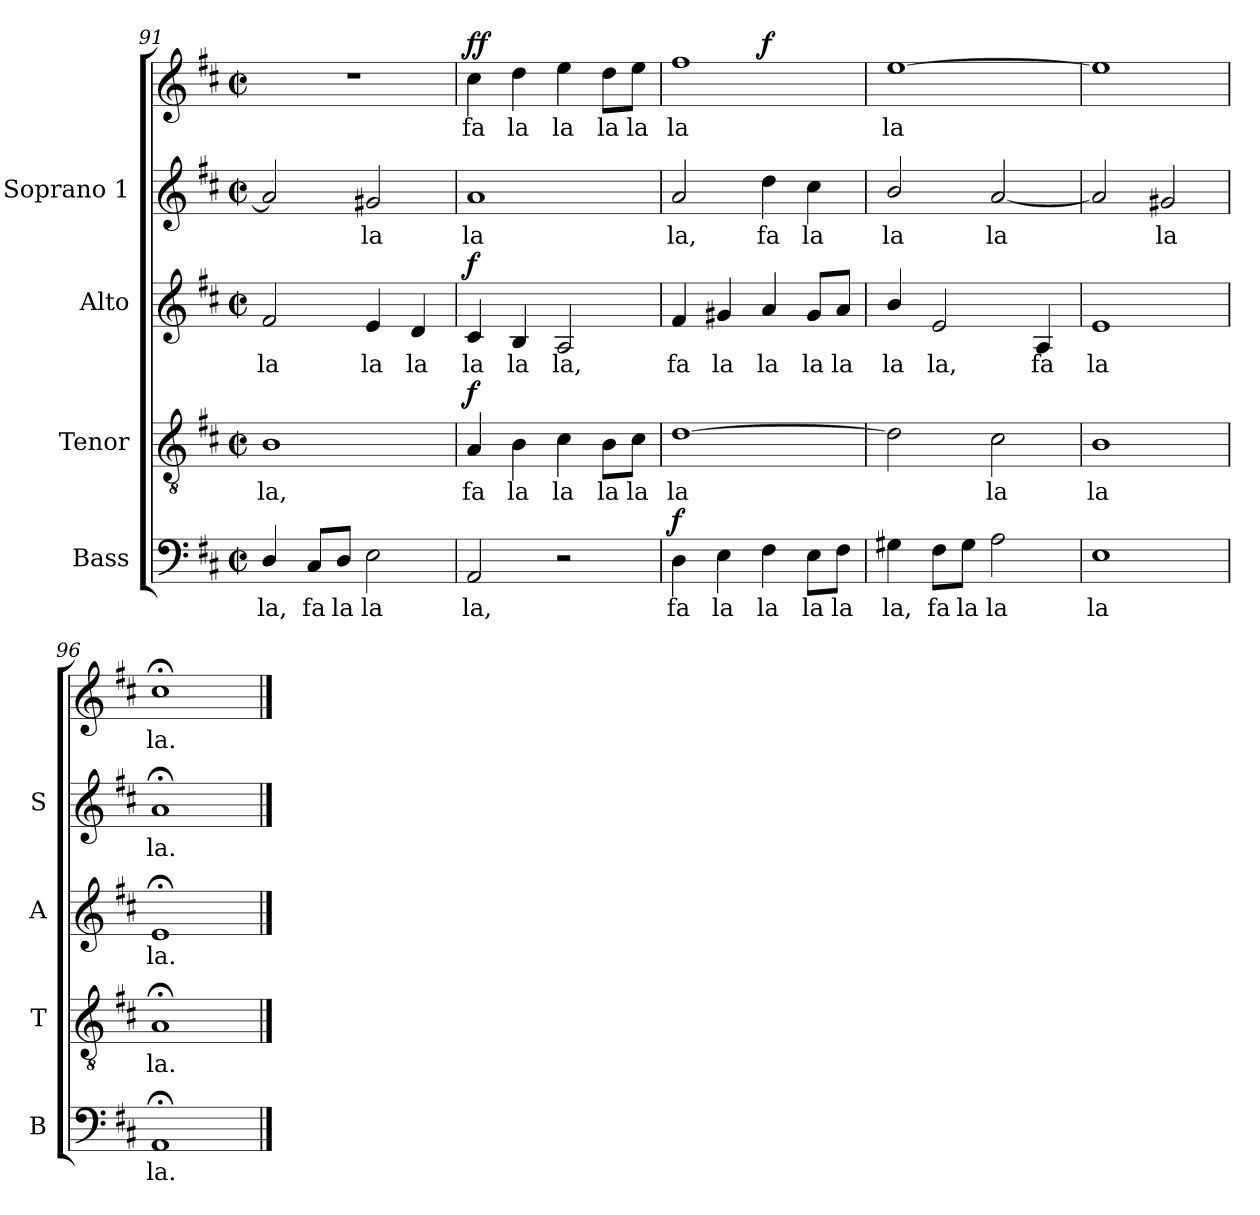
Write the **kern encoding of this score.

**kern	**text	**dynam	**kern	**text	**dynam	**kern	**text	**dynam	**kern	**text	**kern	**text	**dynam
*part4	*part4	*part4	*part3	*part3	*part3	*part2	*part2	*part2	*part1	*part1	*part1	*part1	*part1
*staff5	*staff5	*staff5	*staff4	*staff4	*staff4	*staff3	*staff3	*staff3	*staff2	*staff2	*staff1	*staff1	*staff1/2
*I"Bass	*	*	*I"Tenor	*	*	*I"Alto	*	*	*I"Soprano 1	*	*	*	*
*I'B	*	*	*I'T	*	*	*I'A	*	*	*I'S	*	*	*	*
!!LO:LB:g=z
*clefF4	*	*	*clefGv2	*	*	*clefG2	*	*	*clefG2	*	*clefG2	*	*
*k[f#c#]	*	*	*k[f#c#]	*	*	*k[f#c#]	*	*	*k[f#c#]	*	*k[f#c#]	*	*
*D:	*	*	*D:	*	*	*D:	*	*	*D:	*	*D:	*	*
*M2/2	*	*	*M2/2	*	*	*M2/2	*	*	*M2/2	*	*M2/2	*	*
*met(c|)	*	*	*met(c|)	*	*	*met(c|)	*	*	*met(c|)	*	*met(c|)	*	*
=91	=91	=91	=91	=91	=91	=91	=91	=91	=91	=91	=91	=91	=91
!	!LO:LY:b	!	!	!LO:LY:b	!	!	!LO:LY:b	!	!	!	!	!	!
4D/	la,	.	1B	la,	.	2f#	la	.	2a]	.	1r	.	.
!	!LO:LY:b	!	!	!	!	!	!	!	!	!	!	!	!
8C#/L	fa	.	.	.	.	.	.	.	.	.	.	.	.
!	!LO:LY:b	!	!	!	!	!	!	!	!	!	!	!	!
8D/J	la	.	.	.	.	.	.	.	.	.	.	.	.
!	!LO:LY:b	!	!	!	!	!	!LO:LY:b	!	!	!LO:LY:b	!	!	!
2E	la	.	.	.	.	4e	la	.	2g#X	la	.	.	.
!	!	!	!	!	!	!	!LO:LY:b	!	!	!	!	!	!
.	.	.	.	.	.	4d	la	.	.	.	.	.	.
=92	=92	=92	=92	=92	=92	=92	=92	=92	=92	=92	=92	=92	=92
!	!LO:LY:b	!	!	!LO:LY:b	!LO:DY:b	!	!LO:LY:b	!LO:DY:b	!	!LO:LY:b	!	!LO:LY:b	!LO:DY:b=2
!	!	!	!	!	!	!	!	!	!	!	!	!	!LO:DY:n=1:b
2AA	la,	.	4A	fa	f	4c#	la	f	1a	la	4cc#	fa	f f
!	!	!	!	!LO:LY:b	!	!	!LO:LY:b	!	!	!	!	!LO:LY:b	!
.	.	.	4B	la	.	4B	la	.	.	.	4dd	la	.
!	!	!	!	!LO:LY:b	!	!	!LO:LY:b	!	!	!	!	!LO:LY:b	!
2r	.	.	4c#	la	.	2A	la,	.	.	.	4ee	la	.
!	!	!	!	!LO:LY:b	!	!	!	!	!	!	!	!LO:LY:b	!
.	.	.	8B\L	la	.	.	.	.	.	.	8dd\L	la	.
!	!	!	!	!LO:LY:b	!	!	!	!	!	!	!	!LO:LY:b	!
.	.	.	8c#\J	la	.	.	.	.	.	.	8ee\J	la	.
=93	=93	=93	=93	=93	=93	=93	=93	=93	=93	=93	=93	=93	=93
!	!LO:LY:b	!LO:DY:b	!	!LO:LY:b	!	!	!LO:LY:b	!	!	!LO:LY:b	!	!LO:LY:b	!
4D	fa	f	[1d	la	.	4f#	fa	.	2a	la,	1ff#	la	.
!	!LO:LY:b	!	!	!	!	!	!LO:LY:b	!	!	!	!	!	!
4E	la	.	.	.	.	4g#X	la	.	.	.	.	.	.
!	!LO:LY:b	!	!	!	!	!	!LO:LY:b	!	!	!LO:LY:b	!	!	!LO:DY:b=2
4F#	la	.	.	.	.	4a	la	.	4dd	fa	.	.	f
!	!LO:LY:b	!	!	!	!	!	!LO:LY:b	!	!	!LO:LY:b	!	!	!
8E\L	la	.	.	.	.	8g#/L	la	.	4cc#	la	.	.	.
!	!LO:LY:b	!	!	!	!	!	!LO:LY:b	!	!	!	!	!	!
8F#\J	la	.	.	.	.	8a/J	la	.	.	.	.	.	.
=94	=94	=94	=94	=94	=94	=94	=94	=94	=94	=94	=94	=94	=94
!	!LO:LY:b	!	!	!	!	!	!LO:LY:b	!	!	!LO:LY:b	!	!LO:LY:b	!
4G#X	la,	.	2d]	.	.	4b/	la	.	2b/	la	[1ee	la	.
!	!LO:LY:b	!	!	!	!	!	!LO:LY:b	!	!	!	!	!	!
8F#\L	fa	.	.	.	.	2e	la,	.	.	.	.	.	.
!	!LO:LY:b	!	!	!	!	!	!	!	!	!	!	!	!
8G#\J	la	.	.	.	.	.	.	.	.	.	.	.	.
!	!LO:LY:b	!	!	!LO:LY:b	!	!	!	!	!	!LO:LY:b	!	!	!
2A	la	.	2c#	la	.	.	.	.	[2a	la	.	.	.
!	!	!	!	!	!	!	!LO:LY:b	!	!	!	!	!	!
.	.	.	.	.	.	4A	fa	.	.	.	.	.	.
=95	=95	=95	=95	=95	=95	=95	=95	=95	=95	=95	=95	=95	=95
!	!LO:LY:b	!	!	!LO:LY:b	!	!	!LO:LY:b	!	!	!	!	!	!
1E	la	.	1B	la	.	1e	la	.	2a]	.	1ee]	.	.
!	!	!	!	!	!	!	!	!	!	!LO:LY:b	!	!	!
.	.	.	.	.	.	.	.	.	2g#X	la	.	.	.
=96	=96	=96	=96	=96	=96	=96	=96	=96	=96	=96	=96	=96	=96
!	!LO:LY:b	!	!	!LO:LY:b	!	!	!LO:LY:b	!	!	!LO:LY:b	!	!LO:LY:b	!
1AA;<	la.	.	1A;<	la.	.	1e;<	la.	.	1a;<	la.	1cc#;<	la.	.
==	==	==	==	==	==	==	==	==	==	==	==	==	==
*-	*-	*-	*-	*-	*-	*-	*-	*-	*-	*-	*-	*-	*-
